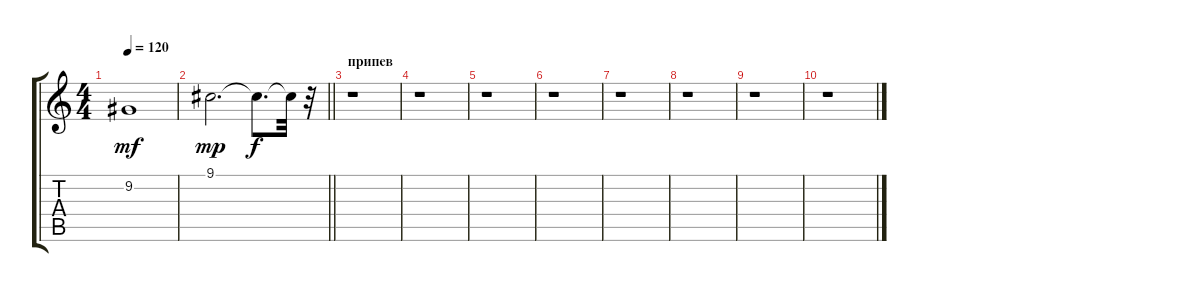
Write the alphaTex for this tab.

\track "" {instrument tremolostrings}
\staff {score tabs}
\tuning (E4 B3 G3 D3 A2 E2) {hide}
\ts (4 4)
\tempo 120
\clef g2
\ks c
9.2.1{dy mf} |
\barLineRight lightlight
9.1.2{d dy mp} 9.1{t}.8{d dy f} 9.1{t}.32 r.32 |
\section ("" "припев")
r.1 |
r.1 |
r.1 |
r.1 |
r.1 |
r.1 |
r.1 |
r.1
